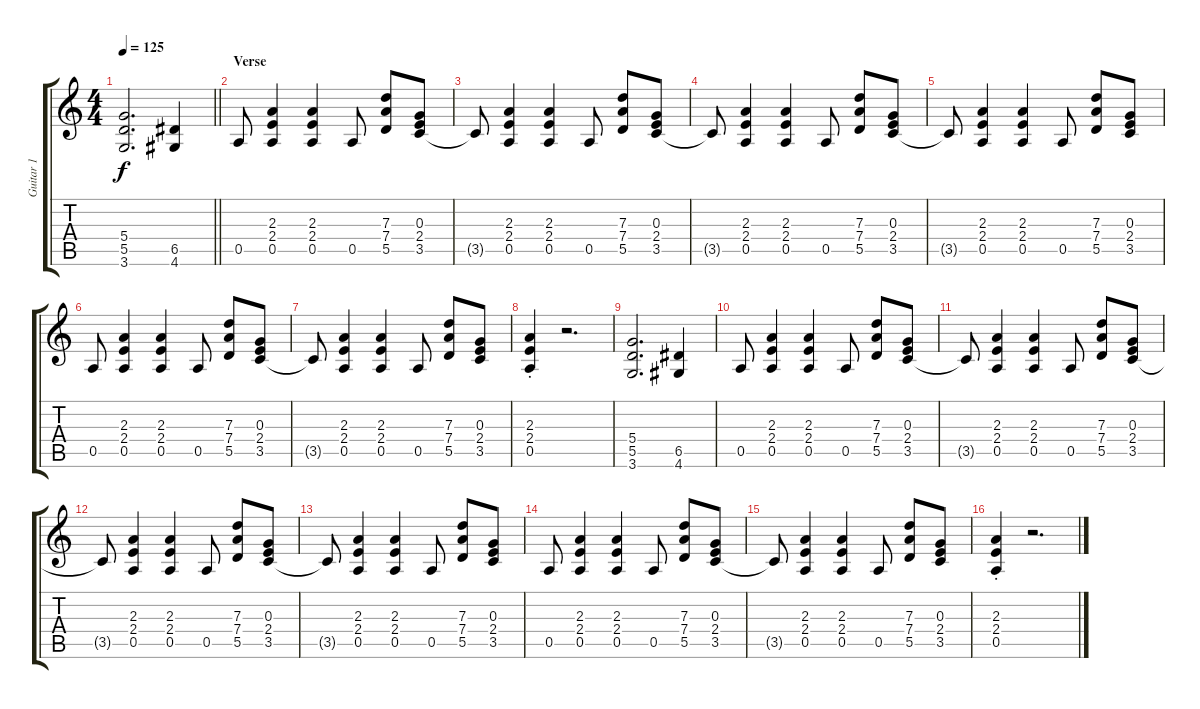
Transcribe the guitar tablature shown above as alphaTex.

\track ("Guitar 1" "Guitar 1") {instrument electricguitarclean}
\staff {score tabs}
\tuning (E4 B3 G3 D3 A2 E2) {hide}
\ts (4 4)
\tempo 125
\clef g2
\barLineRight lightlight
\ks c
(5.4 5.5 3.6).2{d dy f} (6.5 4.6).4 |
\section ("" "Verse")
0.5.8 (2.3 2.4 0.5).4 (2.3 2.4 0.5).4 0.5.8 (7.3 7.4 5.5).8 (0.3 2.4 3.5).8 |
3.5{t}.8 (2.3 2.4 0.5).4 (2.3 2.4 0.5).4 0.5.8 (7.3 7.4 5.5).8 (0.3 2.4 3.5).8 |
3.5{t}.8 (2.3 2.4 0.5).4 (2.3 2.4 0.5).4 0.5.8 (7.3 7.4 5.5).8 (0.3 2.4 3.5).8 |
3.5{t}.8 (2.3 2.4 0.5).4 (2.3 2.4 0.5).4 0.5.8 (7.3 7.4 5.5).8 (0.3 2.4 3.5).8 |
0.5.8 (2.3 2.4 0.5).4 (2.3 2.4 0.5).4 0.5.8 (7.3 7.4 5.5).8 (0.3 2.4 3.5).8 |
3.5{t}.8 (2.3 2.4 0.5).4 (2.3 2.4 0.5).4 0.5.8 (7.3 7.4 5.5).8 (0.3 2.4 3.5).8 |
(2.3{st} 2.4{st} 0.5{st}).4 r.2{d} |
(5.4 5.5 3.6).2{d} (6.5 4.6).4 |
0.5.8 (2.3 2.4 0.5).4 (2.3 2.4 0.5).4 0.5.8 (7.3 7.4 5.5).8 (0.3 2.4 3.5).8 |
3.5{t}.8 (2.3 2.4 0.5).4 (2.3 2.4 0.5).4 0.5.8 (7.3 7.4 5.5).8 (0.3 2.4 3.5).8 |
3.5{t}.8 (2.3 2.4 0.5).4 (2.3 2.4 0.5).4 0.5.8 (7.3 7.4 5.5).8 (0.3 2.4 3.5).8 |
3.5{t}.8 (2.3 2.4 0.5).4 (2.3 2.4 0.5).4 0.5.8 (7.3 7.4 5.5).8 (0.3 2.4 3.5).8 |
0.5.8 (2.3 2.4 0.5).4 (2.3 2.4 0.5).4 0.5.8 (7.3 7.4 5.5).8 (0.3 2.4 3.5).8 |
3.5{t}.8 (2.3 2.4 0.5).4 (2.3 2.4 0.5).4 0.5.8 (7.3 7.4 5.5).8 (0.3 2.4 3.5).8 |
(2.3{st} 2.4{st} 0.5{st}).4 r.2{d}
